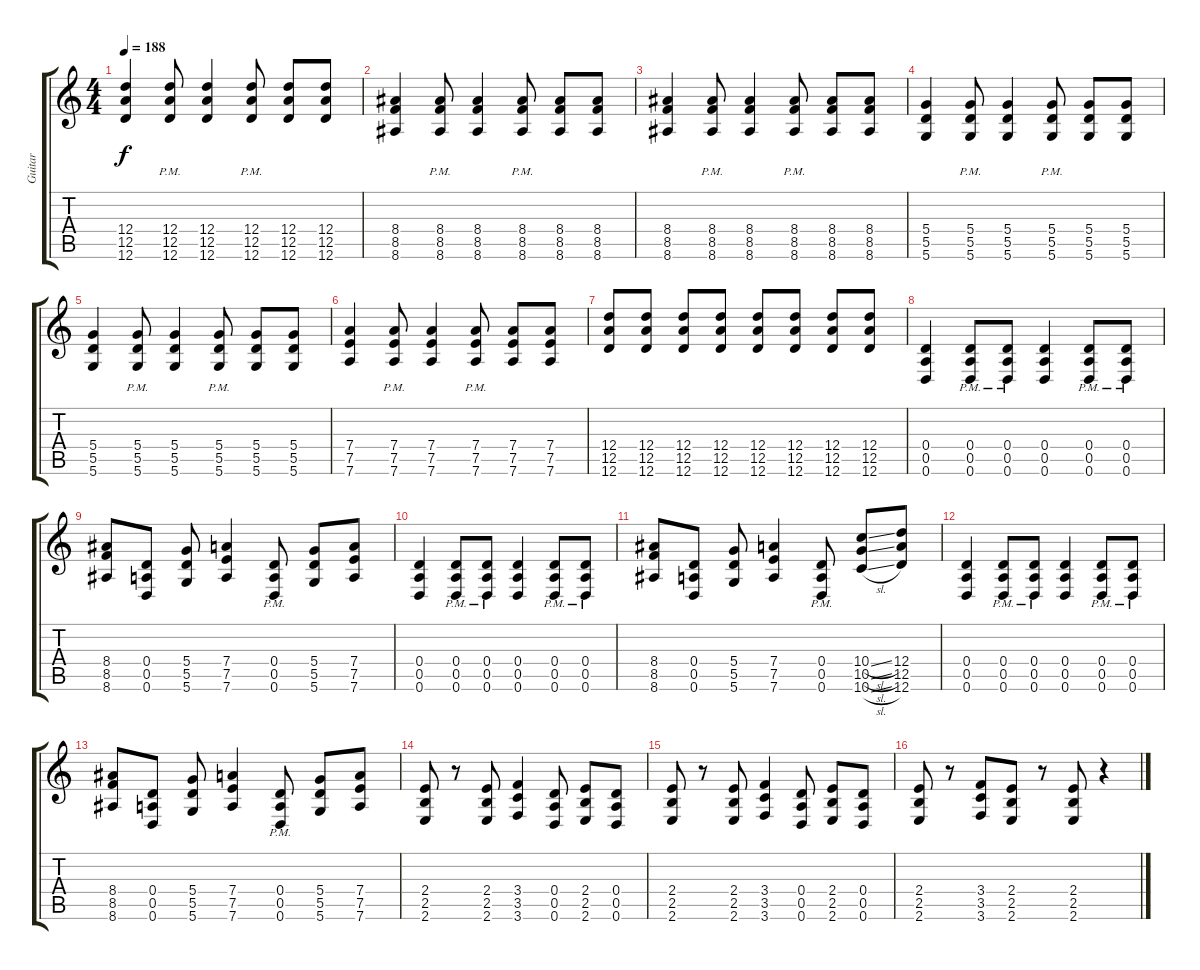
\track ("Guitar" "Guitar") {instrument distortionguitar}
\staff {score tabs}
\tuning (E4 B3 G3 D3 A2 D2) {hide}
\ts (4 4)
\tempo 188
\clef g2
\ks c
(12.4 12.5 12.6).4{dy f} (12.4{pm} 12.5{pm} 12.6{pm}).8 (12.4 12.5 12.6).4 (12.4{pm} 12.5{pm} 12.6{pm}).8 (12.4 12.5 12.6).8 (12.4 12.5 12.6).8 |
(8.4 8.5 8.6).4 (8.4{pm} 8.5{pm} 8.6{pm}).8 (8.4 8.5 8.6).4 (8.4{pm} 8.5{pm} 8.6{pm}).8 (8.4 8.5 8.6).8 (8.4 8.5 8.6).8 |
(8.4 8.5 8.6).4 (8.4{pm} 8.5{pm} 8.6{pm}).8 (8.4 8.5 8.6).4 (8.4{pm} 8.5{pm} 8.6{pm}).8 (8.4 8.5 8.6).8 (8.4 8.5 8.6).8 |
(5.4 5.5 5.6).4 (5.4{pm} 5.5{pm} 5.6{pm}).8 (5.4 5.5 5.6).4 (5.4{pm} 5.5{pm} 5.6{pm}).8 (5.4 5.5 5.6).8 (5.4 5.5 5.6).8 |
(5.4 5.5 5.6).4 (5.4{pm} 5.5{pm} 5.6{pm}).8 (5.4 5.5 5.6).4 (5.4{pm} 5.5{pm} 5.6{pm}).8 (5.4 5.5 5.6).8 (5.4 5.5 5.6).8 |
(7.4 7.5 7.6).4 (7.4{pm} 7.5{pm} 7.6{pm}).8 (7.4 7.5 7.6).4 (7.4{pm} 7.5{pm} 7.6{pm}).8 (7.4 7.5 7.6).8 (7.4 7.5 7.6).8 |
(12.4 12.5 12.6).8 (12.4 12.5 12.6).8 (12.4 12.5 12.6).8 (12.4 12.5 12.6).8 (12.4 12.5 12.6).8 (12.4 12.5 12.6).8 (12.4 12.5 12.6).8 (12.4 12.5 12.6).8 |
(0.4 0.5 0.6).4 (0.4{pm} 0.5{pm} 0.6{pm}).8 (0.4{pm} 0.5{pm} 0.6{pm}).8 (0.4 0.5 0.6).4 (0.4{pm} 0.5{pm} 0.6{pm}).8 (0.4{pm} 0.5{pm} 0.6{pm}).8 |
(8.4 8.5 8.6).8 (0.4 0.5 0.6).8 (5.4 5.5 5.6).8 (7.4 7.5 7.6).4 (0.4{pm} 0.5{pm} 0.6{pm}).8 (5.4 5.5 5.6).8 (7.4 7.5 7.6).8 |
(0.4 0.5 0.6).4 (0.4{pm} 0.5{pm} 0.6{pm}).8 (0.4{pm} 0.5{pm} 0.6{pm}).8 (0.4 0.5 0.6).4 (0.4{pm} 0.5{pm} 0.6{pm}).8 (0.4{pm} 0.5{pm} 0.6{pm}).8 |
(8.4 8.5 8.6).8 (0.4 0.5 0.6).8 (5.4 5.5 5.6).8 (7.4 7.5 7.6).4 (0.4{pm} 0.5{pm} 0.6{pm}).8 (10.4{sl} 10.5{sl} 10.6{sl}).8 (12.4 12.5 12.6).8 |
(0.4 0.5 0.6).4 (0.4{pm} 0.5{pm} 0.6{pm}).8 (0.4{pm} 0.5{pm} 0.6{pm}).8 (0.4 0.5 0.6).4 (0.4{pm} 0.5{pm} 0.6{pm}).8 (0.4{pm} 0.5{pm} 0.6{pm}).8 |
(8.4 8.5 8.6).8 (0.4 0.5 0.6).8 (5.4 5.5 5.6).8 (7.4 7.5 7.6).4 (0.4{pm} 0.5{pm} 0.6{pm}).8 (5.4 5.5 5.6).8 (7.4 7.5 7.6).8 |
(2.4 2.5 2.6).8 r.8 (2.4 2.5 2.6).8 (3.4 3.5 3.6).4 (0.4 0.5 0.6).8 (2.4 2.5 2.6).8 (0.4 0.5 0.6).8 |
(2.4 2.5 2.6).8 r.8 (2.4 2.5 2.6).8 (3.4 3.5 3.6).4 (0.4 0.5 0.6).8 (2.4 2.5 2.6).8 (0.4 0.5 0.6).8 |
(2.4 2.5 2.6).8 r.8 (3.4 3.5 3.6).8 (2.4 2.5 2.6).8 r.8 (2.4 2.5 2.6).8 r.4
